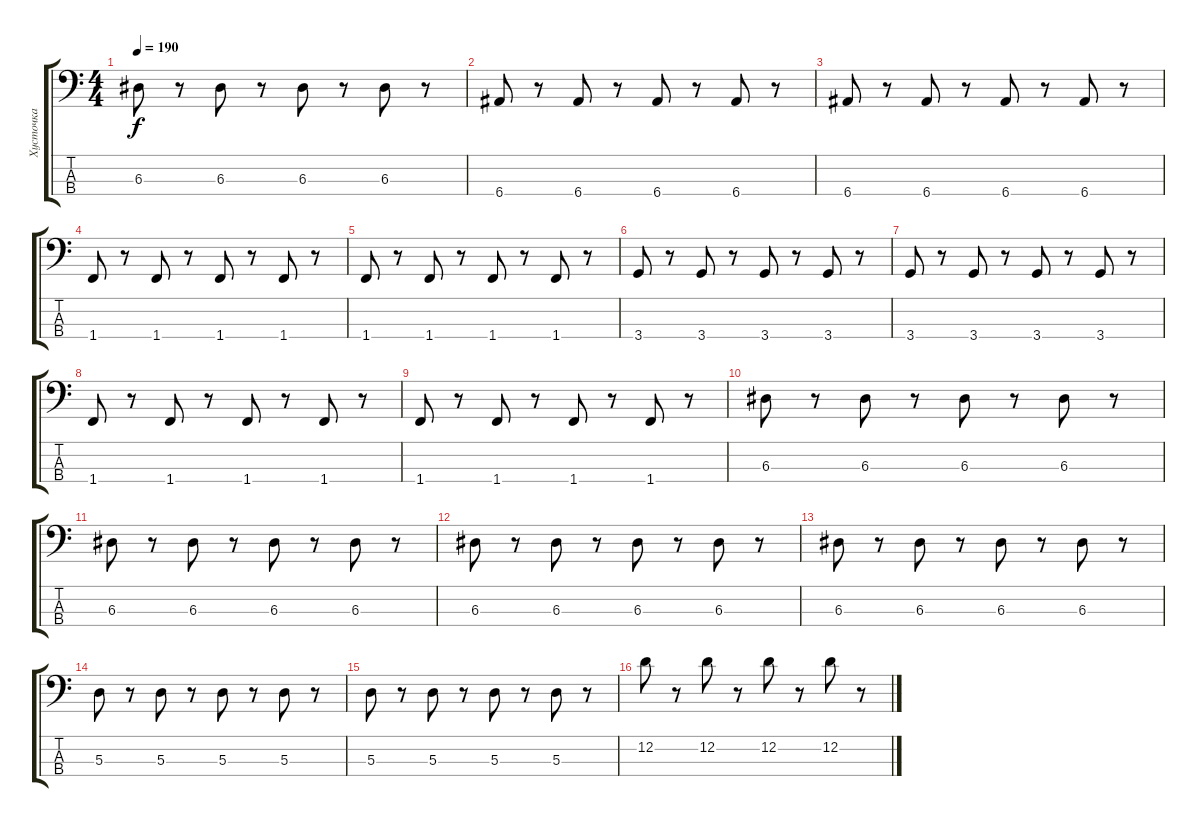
\track ("Хусточка" "Хусточка") {instrument electricbassfinger}
\staff {score tabs}
\tuning (G2 D2 A1 E1) {hide}
\ts (4 4)
\tempo 190
\clef f4
\ks c
6.3.8{dy f} r.8 6.3.8 r.8 6.3.8 r.8 6.3.8 r.8 |
6.4.8 r.8 6.4.8 r.8 6.4.8 r.8 6.4.8 r.8 |
6.4.8 r.8 6.4.8 r.8 6.4.8 r.8 6.4.8 r.8 |
1.4.8 r.8 1.4.8 r.8 1.4.8 r.8 1.4.8 r.8 |
1.4.8 r.8 1.4.8 r.8 1.4.8 r.8 1.4.8 r.8 |
3.4.8 r.8 3.4.8 r.8 3.4.8 r.8 3.4.8 r.8 |
3.4.8 r.8 3.4.8 r.8 3.4.8 r.8 3.4.8 r.8 |
1.4.8 r.8 1.4.8 r.8 1.4.8 r.8 1.4.8 r.8 |
1.4.8 r.8 1.4.8 r.8 1.4.8 r.8 1.4.8 r.8 |
6.3.8 r.8 6.3.8 r.8 6.3.8 r.8 6.3.8 r.8 |
6.3.8 r.8 6.3.8 r.8 6.3.8 r.8 6.3.8 r.8 |
6.3.8 r.8 6.3.8 r.8 6.3.8 r.8 6.3.8 r.8 |
6.3.8 r.8 6.3.8 r.8 6.3.8 r.8 6.3.8 r.8 |
5.3.8 r.8 5.3.8 r.8 5.3.8 r.8 5.3.8 r.8 |
5.3.8 r.8 5.3.8 r.8 5.3.8 r.8 5.3.8 r.8 |
12.2.8 r.8 12.2.8 r.8 12.2.8 r.8 12.2.8 r.8
